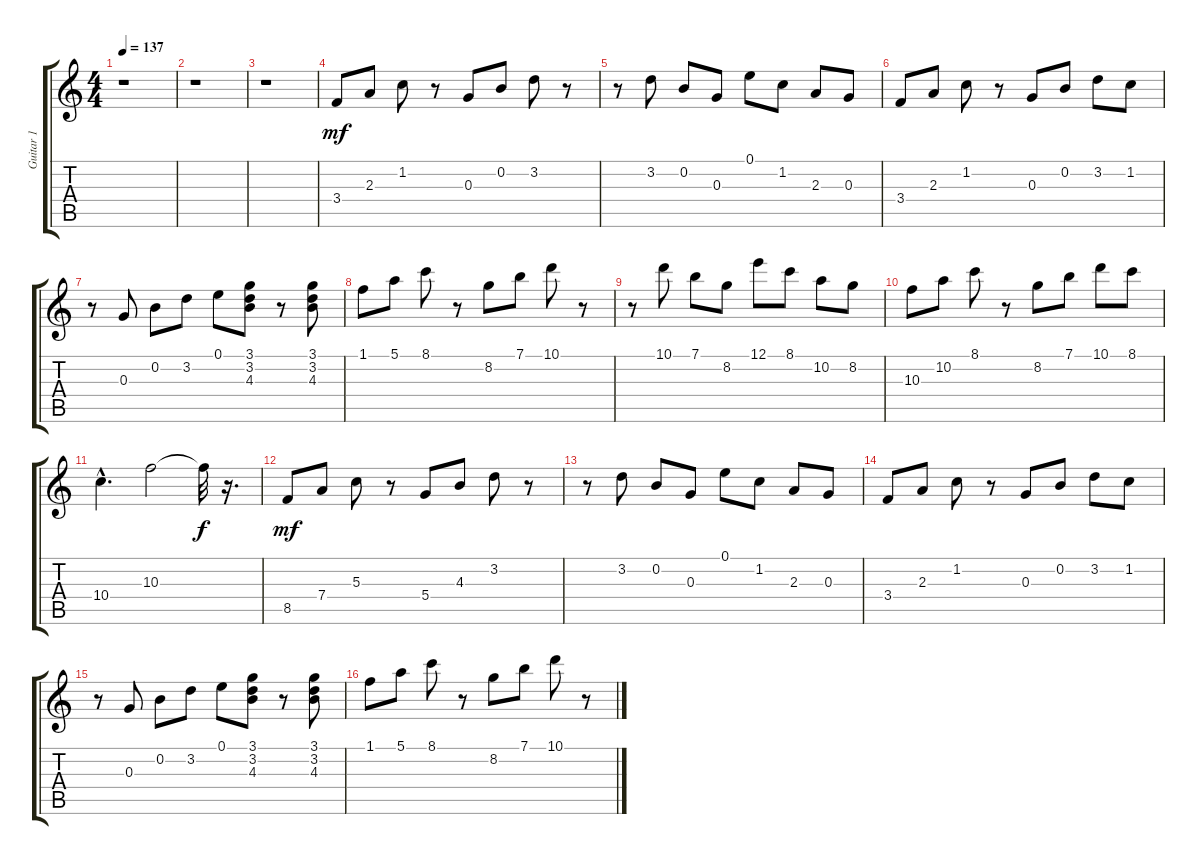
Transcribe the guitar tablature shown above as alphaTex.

\track ("Guitar 1" "Guitar 1") {instrument overdrivenguitar}
\staff {score tabs}
\tuning (E4 B3 G3 D3 A2 E2) {hide}
\ts (4 4)
\tempo 137
\clef g2
\ks c
r.1{dy f} |
r.1 |
r.1 |
3.4.8{dy mf} 2.3.8 1.2.8 r.8 0.3.8 0.2.8 3.2.8 r.8 |
r.8 3.2.8 0.2.8 0.3.8 0.1.8 1.2.8 2.3.8 0.3.8 |
3.4.8 2.3.8 1.2.8 r.8 0.3.8 0.2.8 3.2.8 1.2.8 |
r.8 0.3.8 0.2.8 3.2.8 0.1.8 (3.1 3.2 4.3).8 r.8 (3.1 3.2 4.3).8 |
1.1.8 5.1.8 8.1.8 r.8 8.2.8 7.1.8 10.1.8 r.8 |
r.8 10.1.8 7.1.8 8.2.8 12.1.8 8.1.8 10.2.8 8.2.8 |
10.3.8 10.2.8 8.1.8 r.8 8.2.8 7.1.8 10.1.8 8.1.8 |
10.4{hac}.4{d} 10.3.2 10.3{t}.32{dy f} r.16{d} |
8.5.8{dy mf} 7.4.8 5.3.8 r.8 5.4.8 4.3.8 3.2.8 r.8 |
r.8 3.2.8 0.2.8 0.3.8 0.1.8 1.2.8 2.3.8 0.3.8 |
3.4.8 2.3.8 1.2.8 r.8 0.3.8 0.2.8 3.2.8 1.2.8 |
r.8 0.3.8 0.2.8 3.2.8 0.1.8 (3.1 3.2 4.3).8 r.8 (3.1 3.2 4.3).8 |
1.1.8 5.1.8 8.1.8 r.8 8.2.8 7.1.8 10.1.8 r.8
